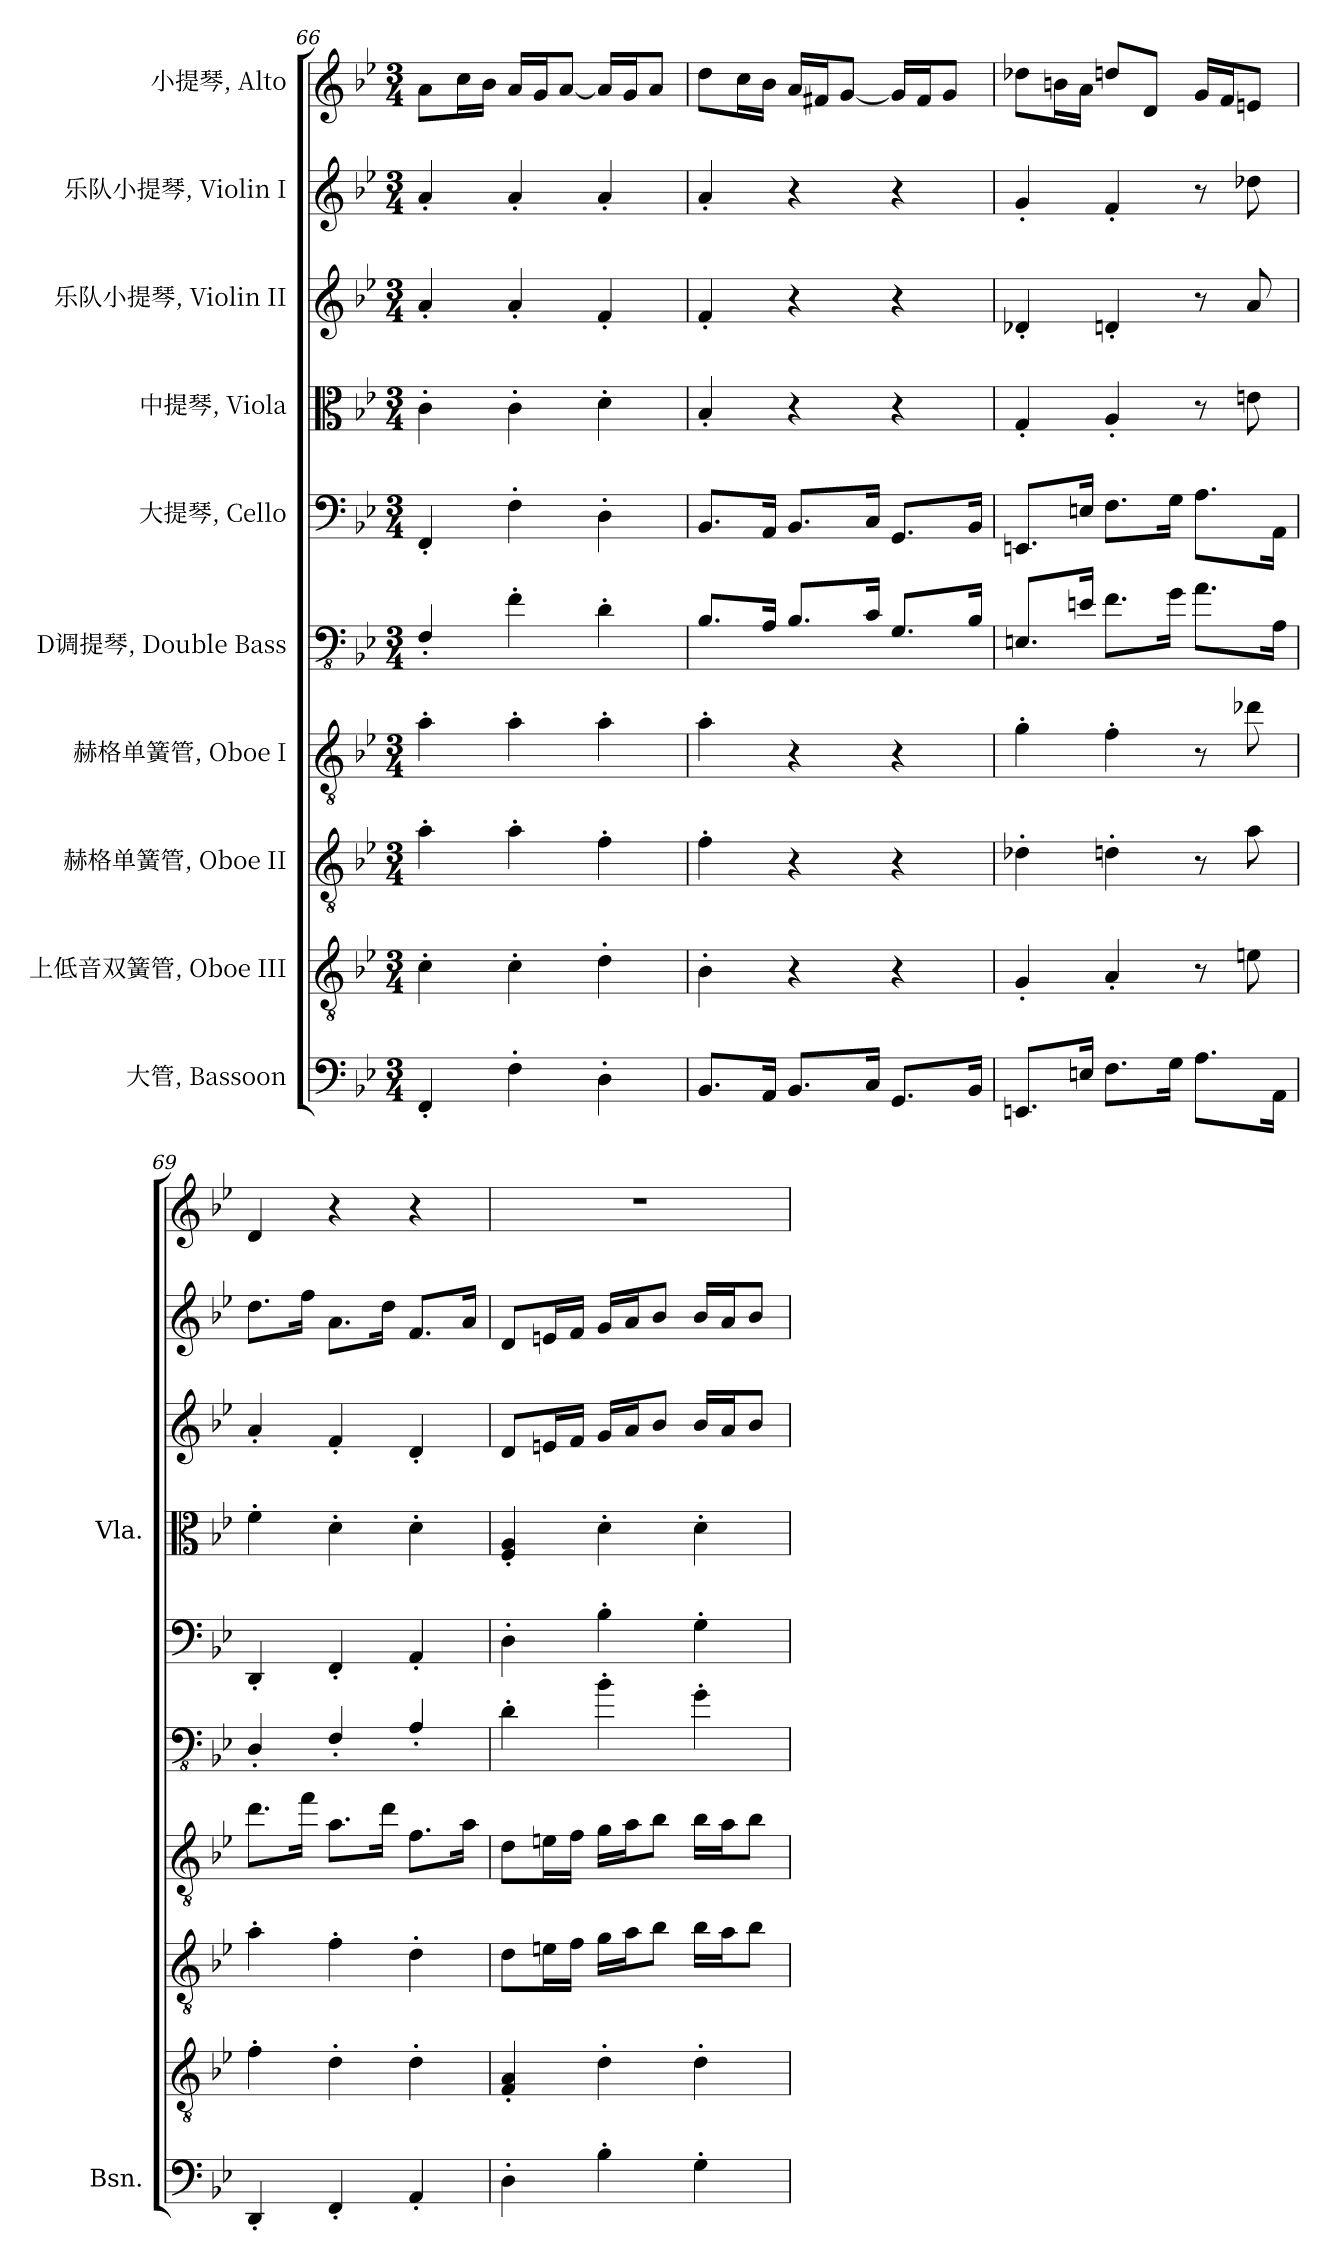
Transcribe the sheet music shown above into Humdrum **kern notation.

**kern	**kern	**kern	**kern	**kern	**kern	**kern	**kern	**kern	**kern
*part10	*part9	*part8	*part7	*part6	*part5	*part4	*part3	*part2	*part1
*staff10	*staff9	*staff8	*staff7	*staff6	*staff5	*staff4	*staff3	*staff2	*staff1
*I"大管, Bassoon	*I"上低音双簧管, Oboe III	*I"赫格单簧管, Oboe II	*I"赫格单簧管, Oboe I	*I"D调提琴, Double Bass	*I"大提琴, Cello	*I"中提琴, Viola	*I"乐队小提琴, Violin II	*I"乐队小提琴, Violin I	*I"小提琴, Alto
*I'Bsn.	*	*	*	*	*	*I'Vla.	*	*	*
*clefF4	*clefGv2	*clefGv2	*clefGv2	*clefFv4	*clefF4	*clefC3	*clefG2	*clefG2	*clefG2
*	*	*	*	*ITrd7c12	*	*	*	*	*
*k[b-e-]	*k[b-e-]	*k[b-e-]	*k[b-e-]	*k[b-e-]	*k[b-e-]	*k[b-e-]	*k[b-e-]	*k[b-e-]	*k[b-e-]
*M3/4	*M3/4	*M3/4	*M3/4	*M3/4	*M3/4	*M3/4	*M3/4	*M3/4	*M3/4
=66	=66	=66	=66	=66	=66	=66	=66	=66	=66
4FF'/	4c'\	4a'\	4a'\	4FFF'/	4FF'/	4c'\	4a'/	4a'/	8a\L
.	.	.	.	.	.	.	.	.	16cc\L
.	.	.	.	.	.	.	.	.	16b-\JJ
4F'\	4c'\	4a'\	4a'\	4FF'\	4F'\	4c'\	4a'/	4a'/	16a/LL
.	.	.	.	.	.	.	.	.	16g/J
.	.	.	.	.	.	.	.	.	[8a/J
4D'\	4d'\	4f'\	4a'\	4DD'\	4D'\	4d'\	4f'/	4a'/	16a/LL]
.	.	.	.	.	.	.	.	.	16g/J
.	.	.	.	.	.	.	.	.	8a/J
=67	=67	=67	=67	=67	=67	=67	=67	=67	=67
8.BB-/L	4B-'\	4f'\	4a'\	8.BBB-/L	8.BB-/L	4B-'/	4f'/	4a'/	8dd\L
.	.	.	.	.	.	.	.	.	16cc\L
16AA/Jk	.	.	.	16AAA/Jk	16AA/Jk	.	.	.	16b-\JJ
8.BB-/L	4r	4r	4r	8.BBB-/L	8.BB-/L	4r	4r	4r	16a/LL
.	.	.	.	.	.	.	.	.	16f#X/J
.	.	.	.	.	.	.	.	.	[8g/J
16C/Jk	.	.	.	16CC/Jk	16C/Jk	.	.	.	.
8.GG/L	4r	4r	4r	8.GGG/L	8.GG/L	4r	4r	4r	16g/LL]
.	.	.	.	.	.	.	.	.	16f#/J
.	.	.	.	.	.	.	.	.	8g/J
16BB-/Jk	.	.	.	16BBB-/Jk	16BB-/Jk	.	.	.	.
!!LO:PB:g=z
=68	=68	=68	=68	=68	=68	=68	=68	=68	=68
8.EEn/L	4G'/	4d-X'\	4g'\	8.EEEn/L	8.EEn/L	4G'/	4d-X'/	4g'/	8dd-X\L
.	.	.	.	.	.	.	.	.	16bn\L
16En/Jk	.	.	.	16EEn/Jk	16En/Jk	.	.	.	16a\JJ
8.F\L	4A'/	4dn'\	4f'\	8.FF\L	8.F\L	4A'/	4dn'/	4f'/	8ddn/L
.	.	.	.	.	.	.	.	.	8d/J
16G\Jk	.	.	.	16GG\Jk	16G\Jk	.	.	.	.
8.A\L	8r	8r	8r	8.AA\L	8.A\L	8r	8r	8r	16g/LL
.	.	.	.	.	.	.	.	.	16f/J
.	8en\	8a\	8dd-X\	.	.	8en\	8a/	8dd-X\	8en/J
16AA\Jk	.	.	.	16AAA\Jk	16AA\Jk	.	.	.	.
=69	=69	=69	=69	=69	=69	=69	=69	=69	=69
4DD'/	4f'\	4a'\	8.dd\L	4DDD'/	4DD'/	4f'\	4a'/	8.dd\L	4d/
.	.	.	16ff\Jk	.	.	.	.	16ff\Jk	.
4FF'/	4d'\	4f'\	8.a\L	4FFF'/	4FF'/	4d'\	4f'/	8.a\L	4r
.	.	.	16dd\Jk	.	.	.	.	16dd\Jk	.
4AA'/	4d'\	4d'\	8.f\L	4AAA'/	4AA'/	4d'\	4d'/	8.f/L	4r
.	.	.	16a\Jk	.	.	.	.	16a/Jk	.
=70	=70	=70	=70	=70	=70	=70	=70	=70	=70
4D'\	4F/' 4A/'	8d\L	8d\L	4DD'\	4D'\	4F/' 4A/'	8d/L	8d/L	2.r
.	.	16en\L	16en\L	.	.	.	16en/L	16en/L	.
.	.	16f\JJ	16f\JJ	.	.	.	16f/JJ	16f/JJ	.
4B-'\	4d'\	16g\LL	16g\LL	4BB-'\	4B-'\	4d'\	16g/LL	16g/LL	.
.	.	16a\J	16a\J	.	.	.	16a/J	16a/J	.
.	.	8b-\J	8b-\J	.	.	.	8b-/J	8b-/J	.
4G'\	4d'\	16b-\LL	16b-\LL	4GG'\	4G'\	4d'\	16b-/LL	16b-/LL	.
.	.	16a\J	16a\J	.	.	.	16a/J	16a/J	.
.	.	8b-\J	8b-\J	.	.	.	8b-/J	8b-/J	.
=	=	=	=	=	=	=	=	=	=
*-	*-	*-	*-	*-	*-	*-	*-	*-	*-
